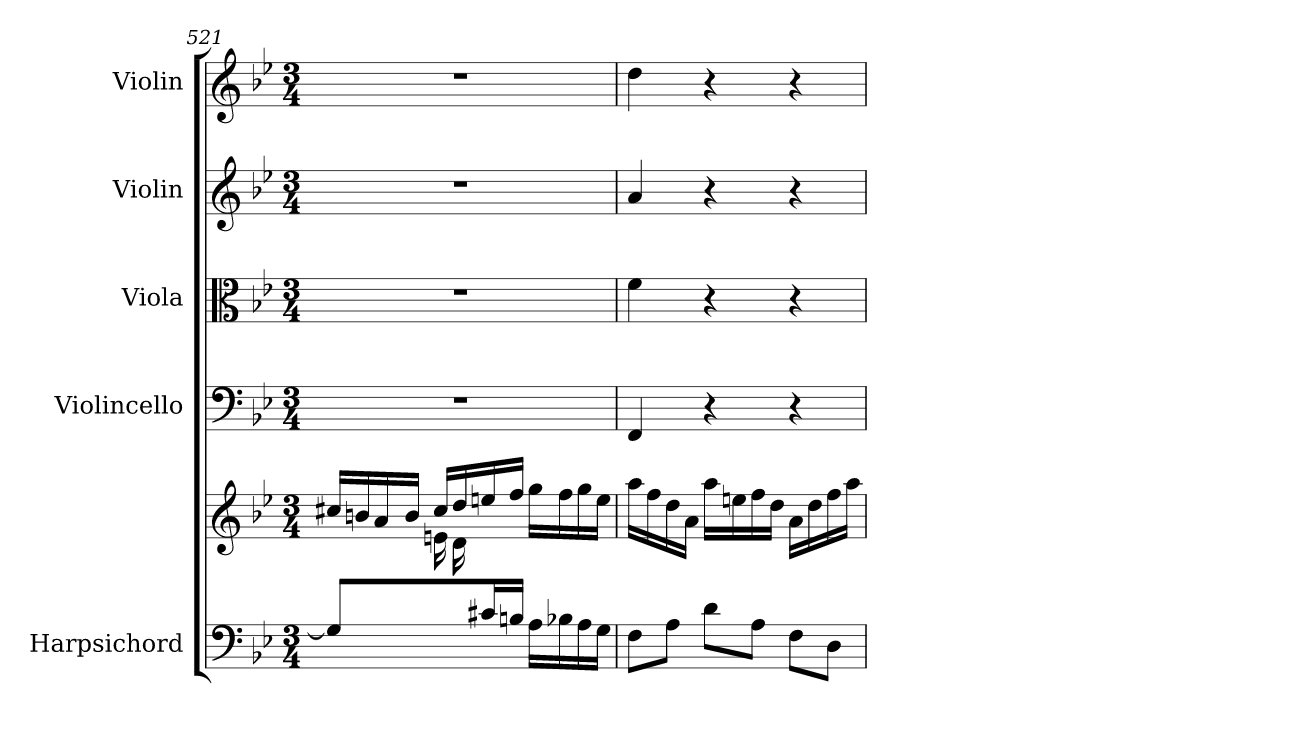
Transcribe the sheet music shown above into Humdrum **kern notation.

**kern	**kern	**kern	**kern	**kern	**kern
*part5	*part5	*part4	*part3	*part2	*part1
*staff6	*staff5	*staff4	*staff3	*staff2	*staff1
*I"Harpsichord	*	*I"Violincello	*I"Viola	*I"Violin	*I"Violin
*I'Hpschd	*	*I'Vc	*I'Vla	*I'Vln	*I'Vln
!!LO:LB:g=z
*clefF4	*clefG2	*clefF4	*clefC3	*clefG2	*clefG2
*k[b-e-]	*k[b-e-]	*k[b-e-]	*k[b-e-]	*k[b-e-]	*k[b-e-]
*M3/4	*M3/4	*M3/4	*M3/4	*M3/4	*M3/4
=521	=521	=521	=521	=521	=521
*	*^	*	*	*	*
8G/L]	16cc#X/LL	8ryy	2.r	2.r	2.r	2.r
.	16bn/	.	.	.	.	.
4ryy	16a/	16g\L	.	.	.	.
.	16b/JJ	16f\JJ	.	.	.	.
.	16cc#/LL	16en\LL	.	.	.	.
.	16dd/	16d\	.	.	.	.
16c#X/	16een/	4.ryy	.	.	.	.
16Bn/JJ	16ff/JJ	.	.	.	.	.
16A\LL	16gg\LL	.	.	.	.	.
16B-X\	16ff\	.	.	.	.	.
16A\	16gg\	.	.	.	.	.
16G\JJ	16ee\JJ	.	.	.	.	.
*	*v	*v	*	*	*	*
=522	=522	=522	=522	=522	=522
8F\L	16aa\LL	4FF/	4f\	4a/	4dd\
.	16ff\	.	.	.	.
8A\J	16dd\	.	.	.	.
.	16a\JJ	.	.	.	.
8d\L	16aa\LL	4r	4r	4r	4r
.	16een\	.	.	.	.
8A\J	16ff\	.	.	.	.
.	16dd\JJ	.	.	.	.
8F\L	16a\LL	4r	4r	4r	4r
.	16dd\	.	.	.	.
8D\J	16ff\	.	.	.	.
.	16aa\JJ	.	.	.	.
=	=	=	=	=	=
*-	*-	*-	*-	*-	*-
